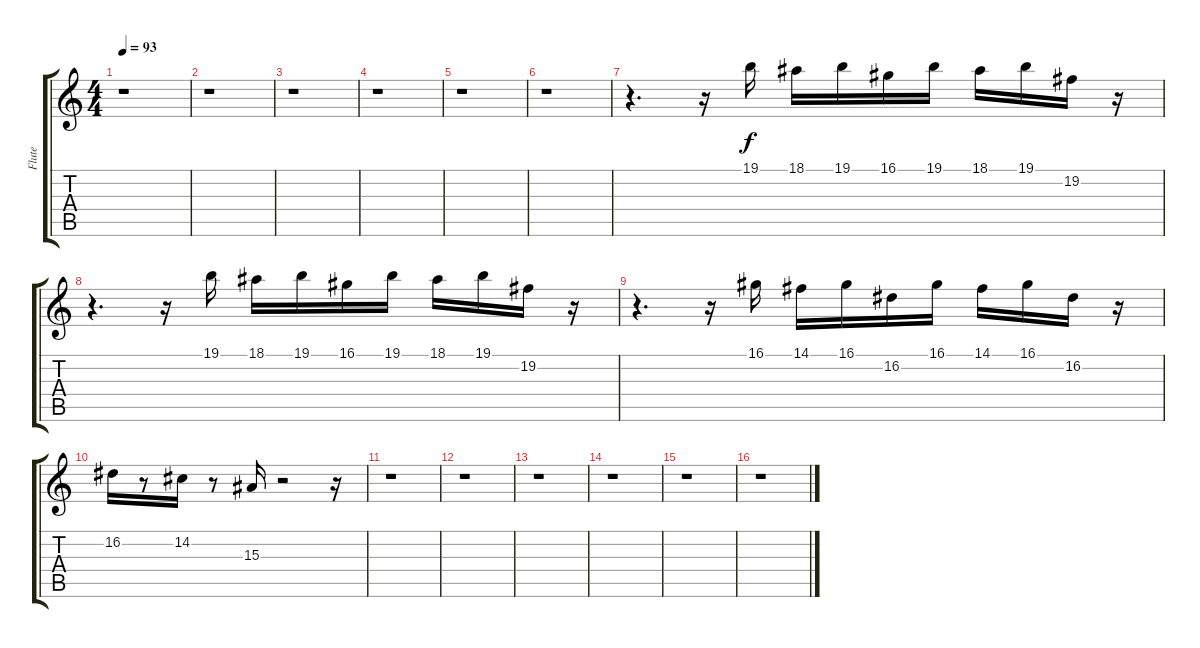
\track ("Flute" "Flute") {instrument flute}
\staff {score tabs}
\tuning (E4 B3 G3 D3 A2 E2) {hide}
\ts (4 4)
\tempo 93
\clef g2
\ks c
r.1{dy f} |
r.1 |
r.1 |
r.1 |
r.1 |
r.1 |
r.4{d} r.16 19.1.16 18.1.16 19.1.16 16.1.16 19.1.16 18.1.16 19.1.16 19.2.16 r.16 |
r.4{d} r.16 19.1.16 18.1.16 19.1.16 16.1.16 19.1.16 18.1.16 19.1.16 19.2.16 r.16 |
r.4{d} r.16 16.1.16 14.1.16 16.1.16 16.2.16 16.1.16 14.1.16 16.1.16 16.2.16 r.16 |
16.2.16 r.8 14.2.16 r.8 15.3.16 r.2 r.16 |
r.1 |
r.1 |
r.1 |
r.1 |
r.1 |
r.1
